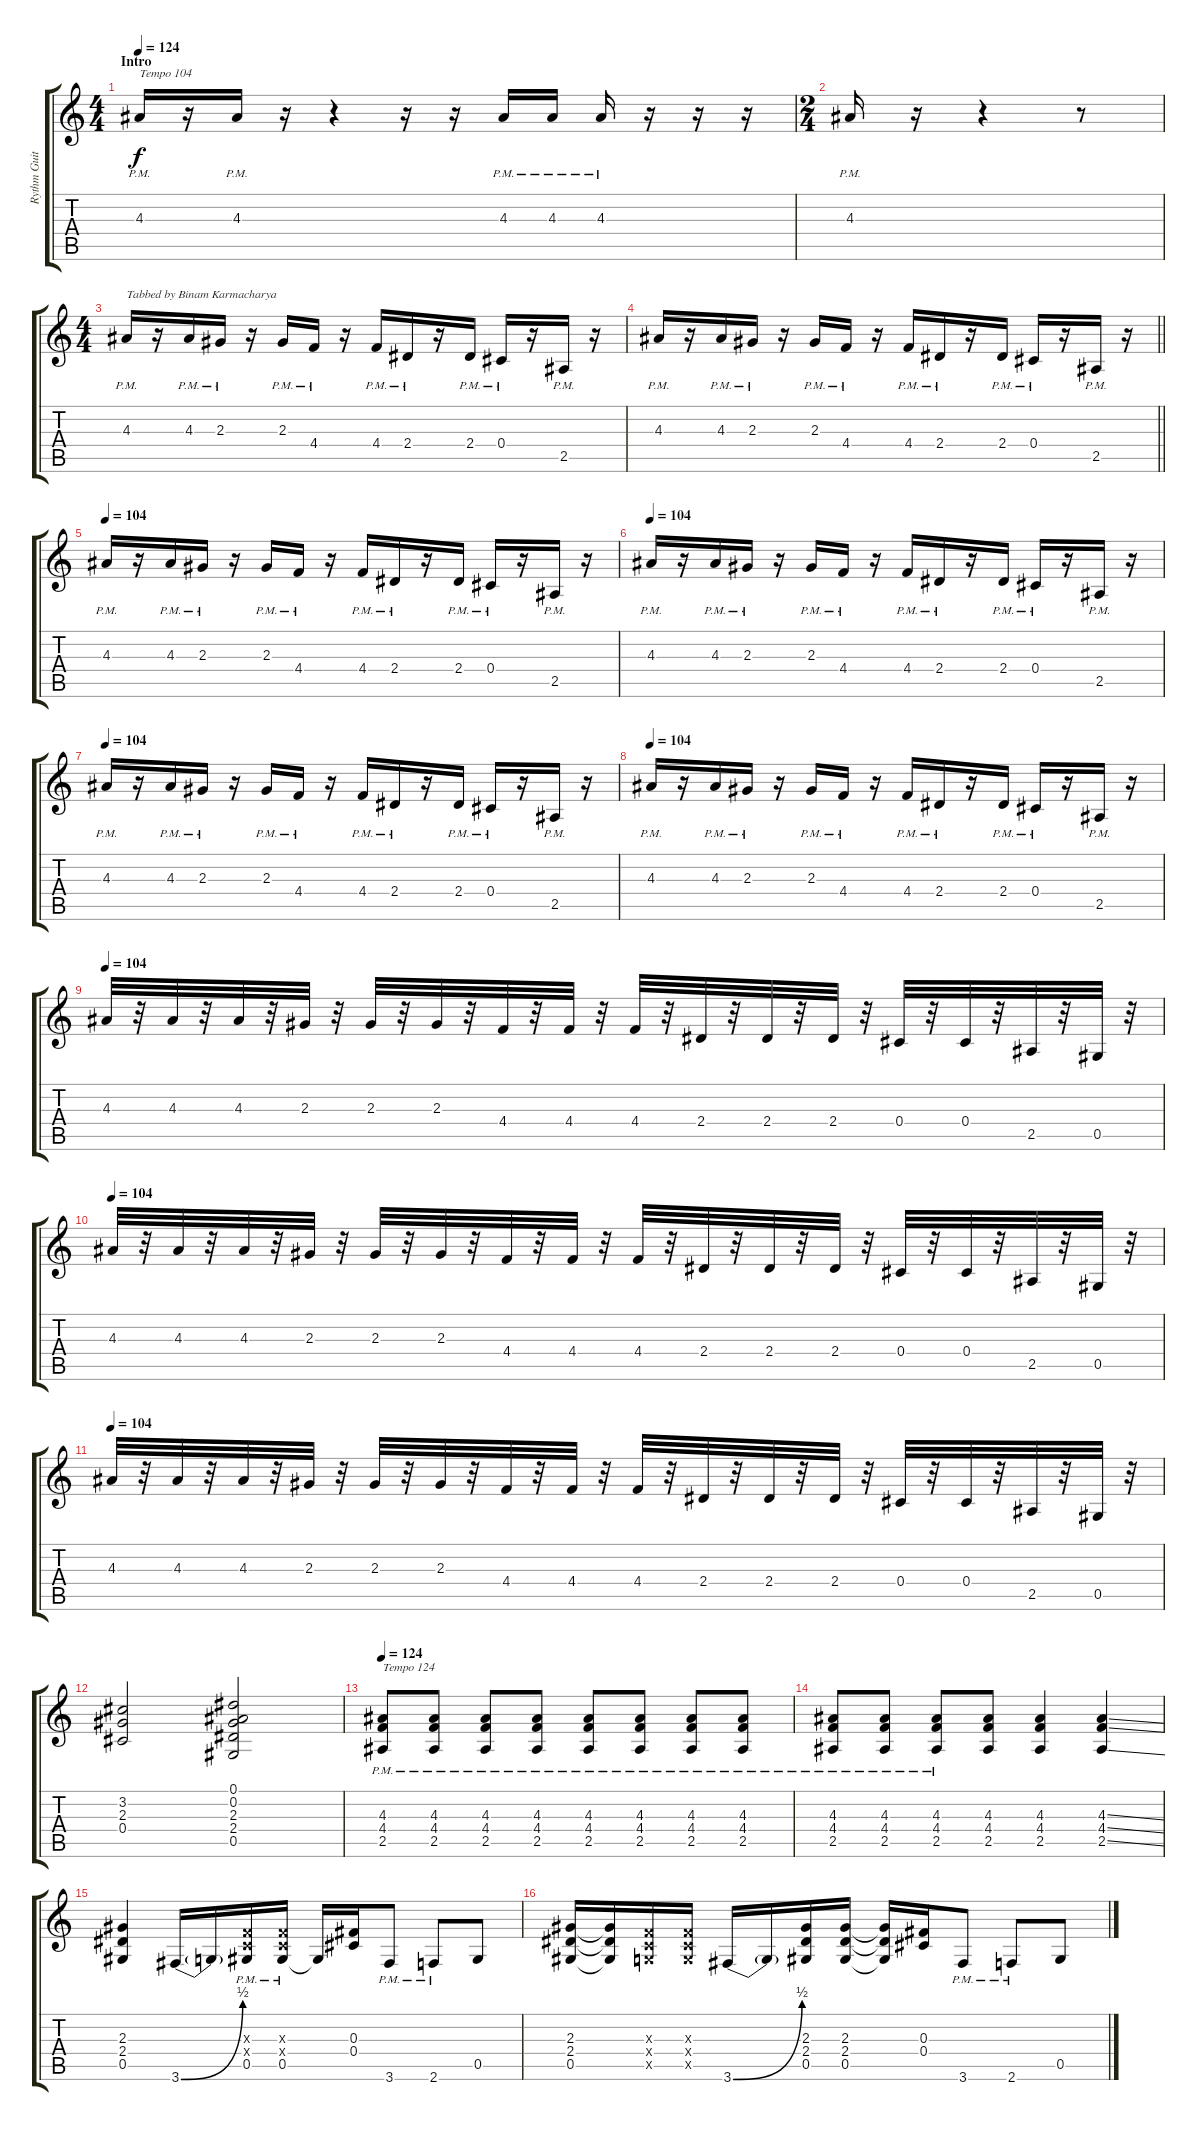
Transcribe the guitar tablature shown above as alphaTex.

\track ("Rythm Guitar 1" "Rythm Guit") {instrument overdrivenguitar}
\staff {score tabs}
\tuning (Eb4 Bb3 Gb3 Db3 Ab2 Eb2) {hide}
\ts (4 4)
\section ("" "Intro")
\tempo 124
\tempo 104
\tempo 124
\clef g2
\ks c
4.3{pm}.16{txt "Tempo 104" dy f instrument overdrivenguitar} r.16 4.3{pm}.16 r.16 r.4 r.16 r.16 4.3{pm}.16 4.3{pm}.16 4.3{pm}.16 r.16 r.16 r.16 |
\ts (2 4)
4.3{pm}.16 r.16 r.4 r.8 |
\ts (4 4)
4.3{pm}.16{txt "Tabbed by Binam Karmacharya"} r.16 4.3{pm}.16 2.3{pm}.16 r.16 2.3{pm}.16 4.4{pm}.16 r.16 4.4{pm}.16 2.4{pm}.16 r.16 2.4{pm}.16 0.4{pm}.16 r.16 2.5{pm}.16 r.16 |
\barLineRight lightlight
4.3{pm}.16 r.16 4.3{pm}.16 2.3{pm}.16 r.16 2.3{pm}.16 4.4{pm}.16 r.16 4.4{pm}.16 2.4{pm}.16 r.16 2.4{pm}.16 0.4{pm}.16 r.16 2.5{pm}.16 r.16 |
\section ("" "")
\tempo 104
4.3{pm}.16 r.16 4.3{pm}.16 2.3{pm}.16 r.16 2.3{pm}.16 4.4{pm}.16 r.16 4.4{pm}.16 2.4{pm}.16 r.16 2.4{pm}.16 0.4{pm}.16 r.16 2.5{pm}.16 r.16 |
\tempo 104
4.3{pm}.16 r.16 4.3{pm}.16 2.3{pm}.16 r.16 2.3{pm}.16 4.4{pm}.16 r.16 4.4{pm}.16 2.4{pm}.16 r.16 2.4{pm}.16 0.4{pm}.16 r.16 2.5{pm}.16 r.16 |
\tempo 104
4.3{pm}.16 r.16 4.3{pm}.16 2.3{pm}.16 r.16 2.3{pm}.16 4.4{pm}.16 r.16 4.4{pm}.16 2.4{pm}.16 r.16 2.4{pm}.16 0.4{pm}.16 r.16 2.5{pm}.16 r.16 |
\tempo 104
4.3{pm}.16 r.16 4.3{pm}.16 2.3{pm}.16 r.16 2.3{pm}.16 4.4{pm}.16 r.16 4.4{pm}.16 2.4{pm}.16 r.16 2.4{pm}.16 0.4{pm}.16 r.16 2.5{pm}.16 r.16 |
\tempo 104
4.3.32 r.32 4.3.32 r.32 4.3.32 r.32 2.3.32 r.32 2.3.32 r.32 2.3.32 r.32 4.4.32 r.32 4.4.32 r.32 4.4.32 r.32 2.4.32 r.32 2.4.32 r.32 2.4.32 r.32 0.4.32 r.32 0.4.32 r.32 2.5.32 r.32 0.5.32 r.32 |
\tempo 104
4.3.32 r.32 4.3.32 r.32 4.3.32 r.32 2.3.32 r.32 2.3.32 r.32 2.3.32 r.32 4.4.32 r.32 4.4.32 r.32 4.4.32 r.32 2.4.32 r.32 2.4.32 r.32 2.4.32 r.32 0.4.32 r.32 0.4.32 r.32 2.5.32 r.32 0.5.32 r.32 |
\tempo 104
4.3.32 r.32 4.3.32 r.32 4.3.32 r.32 2.3.32 r.32 2.3.32 r.32 2.3.32 r.32 4.4.32 r.32 4.4.32 r.32 4.4.32 r.32 2.4.32 r.32 2.4.32 r.32 2.4.32 r.32 0.4.32 r.32 0.4.32 r.32 2.5.32 r.32 0.5.32 r.32 |
(3.2 2.3 0.4).2 (0.1 0.2 2.3 2.4 0.5).2 |
\tempo 124
(4.3 4.4{pm} 2.5).8{txt "Tempo 124"} (4.3 4.4{pm} 2.5).8 (4.3 4.4{pm} 2.5).8 (4.3 4.4{pm} 2.5).8 (4.3 4.4{pm} 2.5).8 (4.3 4.4{pm} 2.5).8 (4.3 4.4{pm} 2.5).8 (4.3 4.4{pm} 2.5).8 |
(4.3 4.4{pm} 2.5).8 (4.3 4.4{pm} 2.5).8 (4.3 4.4{pm} 2.5).8 (4.3 4.4 2.5).8 (4.3 4.4 2.5).4 (4.3{ss} 4.4{ss} 2.5{ss}).4 |
(2.3 2.4 0.5).4 3.6{be (bend 0 0 60 2)}.16 3.6{t}.16 (-1.3{x} -1.4{x} 0.5{pm}).16 (-1.3{x} -1.4{x} 0.5{pm}).16 0.5{t}.16 (0.3 0.4).16 3.6{pm}.8 2.6{pm}.8 0.5.8 |
(2.3 2.4 0.5).16 (2.3{t} 2.4{t} 0.5{t}).16 (-1.3{x} -1.4{x} -1.5{x}).16 (-1.3{x} -1.4{x} -1.5{x}).16 3.6{be (bend 0 0 60 2)}.16 3.6{t}.16 (2.3 2.4 0.5).16 (2.3 2.4 0.5).16 (2.3{t} 2.4{t} 0.5{t}).16 (0.3 0.4).16 3.6{pm}.8 2.6{pm}.8 0.5.8
